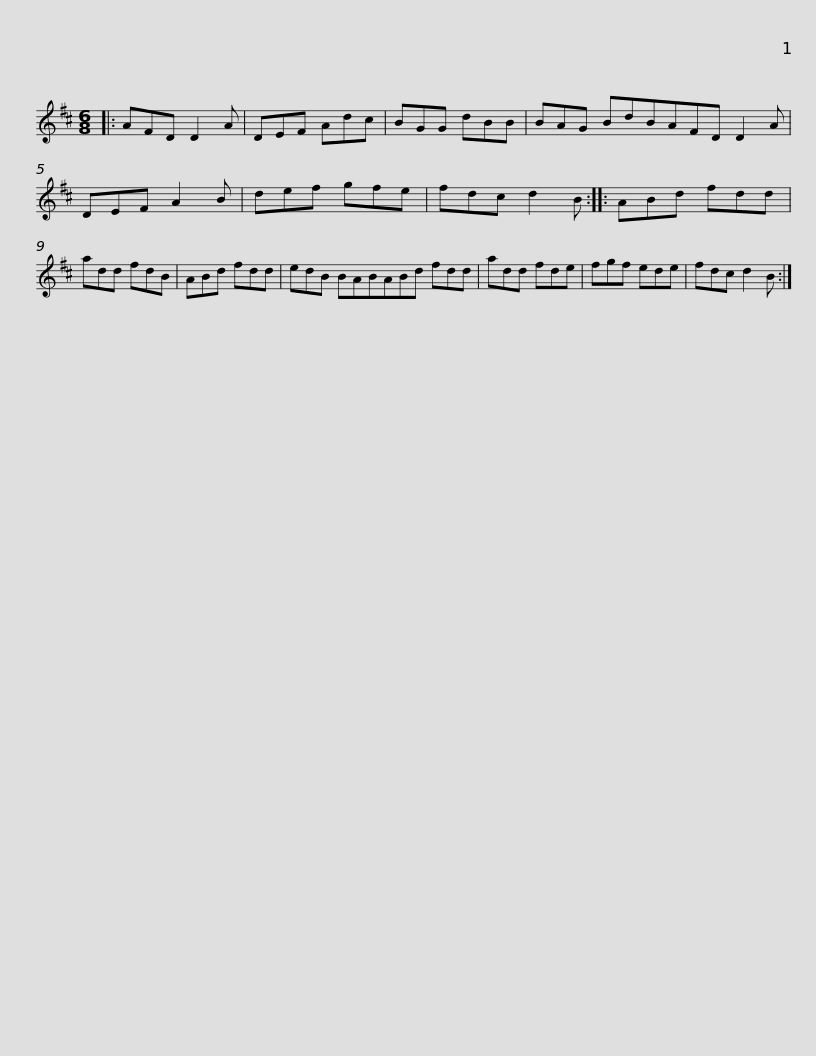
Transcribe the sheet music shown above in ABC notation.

X:1
L:1/8
M:6/8
I:linebreak $
K:D
V:1 treble
V:1
|: AFD D2 A | DEF Adc | BGG dBB | BAG BdBAFD D2 A | DEF A2 B | %5
 def gfe |$ fdc d2 B :: ABd fdd | add fdB | ABd fdd | %10
 edB BABABd fdd | add fde |$ fgf ede | fdc d2 B :| %14
